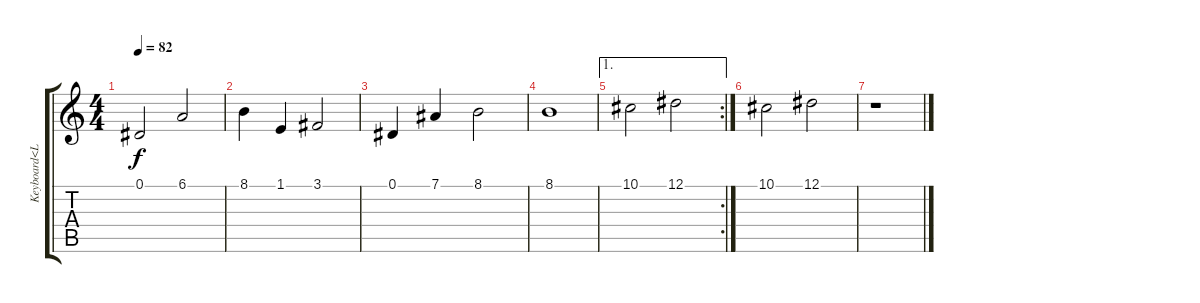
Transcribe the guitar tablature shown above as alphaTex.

\track ("Keyboard<L>" "Keyboard<L") {instrument stringensemble1}
\staff {score tabs}
\tuning (Eb4 Bb3 Gb3 Db3 Ab2 Eb2) {hide}
\ts (4 4)
\tempo 82
\clef g2
\ks c
0.1.2{dy f} 6.1.2 |
8.1.4 1.1.4 3.1.2 |
0.1.4 7.1.4 8.1.2 |
8.1.1 |
\ae 1
\rc 2
10.1.2 12.1.2 |
10.1.2 12.1.2 |
r.1
